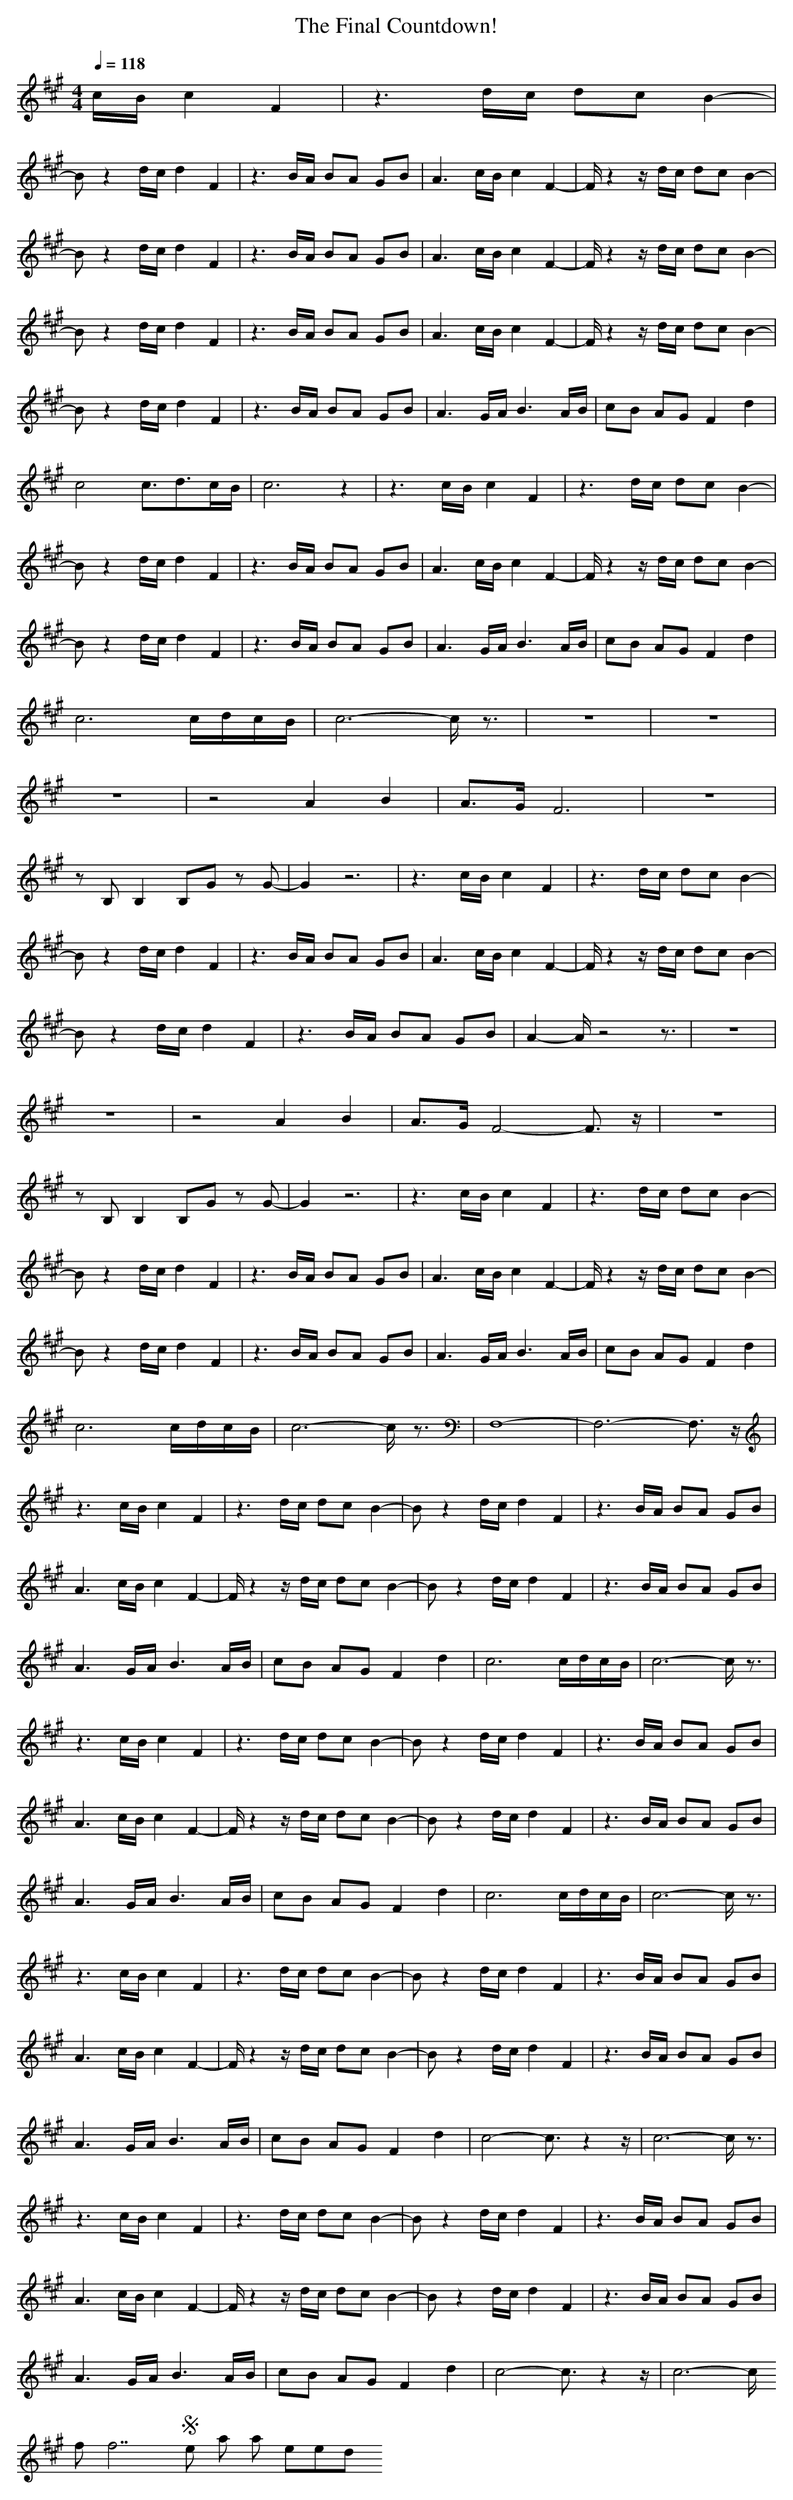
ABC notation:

X:1
T: The Final Countdown!
M: 4/4
L: 1/8
Q:1/4=118
K:A
V:1
c/2B/2 c2 F2|z3d/2c/2 dc B2-|
Bz2d/2c/2 d2 F2|z3B/2A/2 BA GB|A3c/2B/2 c2 F2-|F/2z2z/2d/2c/2 dc B2-|
Bz2d/2c/2 d2 F2|z3B/2A/2 BA GB|A3c/2B/2 c2 F2-|F/2z2z/2d/2c/2 dc B2-|
Bz2d/2c/2 d2 F2|z3B/2A/2 BA GB|A3c/2B/2 c2 F2-|F/2z2z/2d/2c/2 dc B2-|
Bz2d/2c/2 d2 F2|z3B/2A/2 BA GB|A3G/2A/2 B3A/2B/2|cB AG F2 d2|
c4 c3/2d3/2c/2B/2|c6 z2|z3c/2B/2 c2 F2|z3d/2c/2 dc B2-|
Bz2d/2c/2 d2 F2|z3B/2A/2 BA GB|A3c/2B/2 c2 F2-|F/2z2z/2d/2c/2 dc B2-|
Bz2d/2c/2 d2 F2|z3B/2A/2 BA GB|A3G/2A/2 B3A/2B/2|cB AG F2 d2|
c6 c/2d/2c/2B/2|c6- c/2z3/2|z8|z8|
z8|z4 A2 B2|A3/2G/2 F6|z8|
zB, B,2 B,G zG-|G2 z6|z3c/2B/2 c2 F2|z3d/2c/2 dc B2-|
Bz2d/2c/2 d2 F2|z3B/2A/2 BA GB|A3c/2B/2 c2 F2-|F/2z2z/2d/2c/2 dc B2-|
Bz2d/2c/2 d2 F2|z3B/2A/2 BA GB|A2- A/2z4z3/2|z8|
z8|z4 A2 B2|A3/2G/2 F4- F3/2z/2|z8|
zB, B,2 B,G zG-|G2 z6|z3c/2B/2 c2 F2|z3d/2c/2 dc B2-|
Bz2d/2c/2 d2 F2|z3B/2A/2 BA GB|A3c/2B/2 c2 F2-|F/2z2z/2d/2c/2 dc B2-|
Bz2d/2c/2 d2 F2|z3B/2A/2 BA GB|A3G/2A/2 B3A/2B/2|cB AG F2 d2|
c6 c/2d/2c/2B/2|c6- c/2z3/2|F,8-|F,6- F,3/2z/2|
z3c/2B/2 c2 F2|z3d/2c/2 dc B2-|Bz2d/2c/2 d2 F2|z3B/2A/2 BA GB|
A3c/2B/2 c2 F2-|F/2z2z/2d/2c/2 dc B2-|Bz2d/2c/2 d2 F2|z3B/2A/2 BA GB|
A3G/2A/2 B3A/2B/2|cB AG F2 d2|c6 c/2d/2c/2B/2|c6- c/2z3/2|
z3c/2B/2 c2 F2|z3d/2c/2 dc B2-|Bz2d/2c/2 d2 F2|z3B/2A/2 BA GB|
A3c/2B/2 c2 F2-|F/2z2z/2d/2c/2 dc B2-|Bz2d/2c/2 d2 F2|z3B/2A/2 BA GB|
A3G/2A/2 B3A/2B/2|cB AG F2 d2|c6 c/2d/2c/2B/2|c6- c/2z3/2|
z3c/2B/2 c2 F2|z3d/2c/2 dc B2-|Bz2d/2c/2 d2 F2|z3B/2A/2 BA GB|
A3c/2B/2 c2 F2-|F/2z2z/2d/2c/2 dc B2-|Bz2d/2c/2 d2 F2|z3B/2A/2 BA GB|
A3G/2A/2 B3A/2B/2|cB AG F2 d2|c4- c3/2z2z/2|c6- c/2z3/2|
z3c/2B/2 c2 F2|z3d/2c/2 dc B2-|Bz2d/2c/2 d2 F2|z3B/2A/2 BA GB|
A3c/2B/2 c2 F2-|F/2z2z/2d/2c/2 dc B2-|Bz2d/2c/2 d2 F2|z3B/2A/2 BA GB|
A3G/2A/2 B3A/2B/2|cB AG F2 d2|c4- c3/2z2z/2|c6- c/2
ff7 Sephiroth - wasnt that impressed with it
